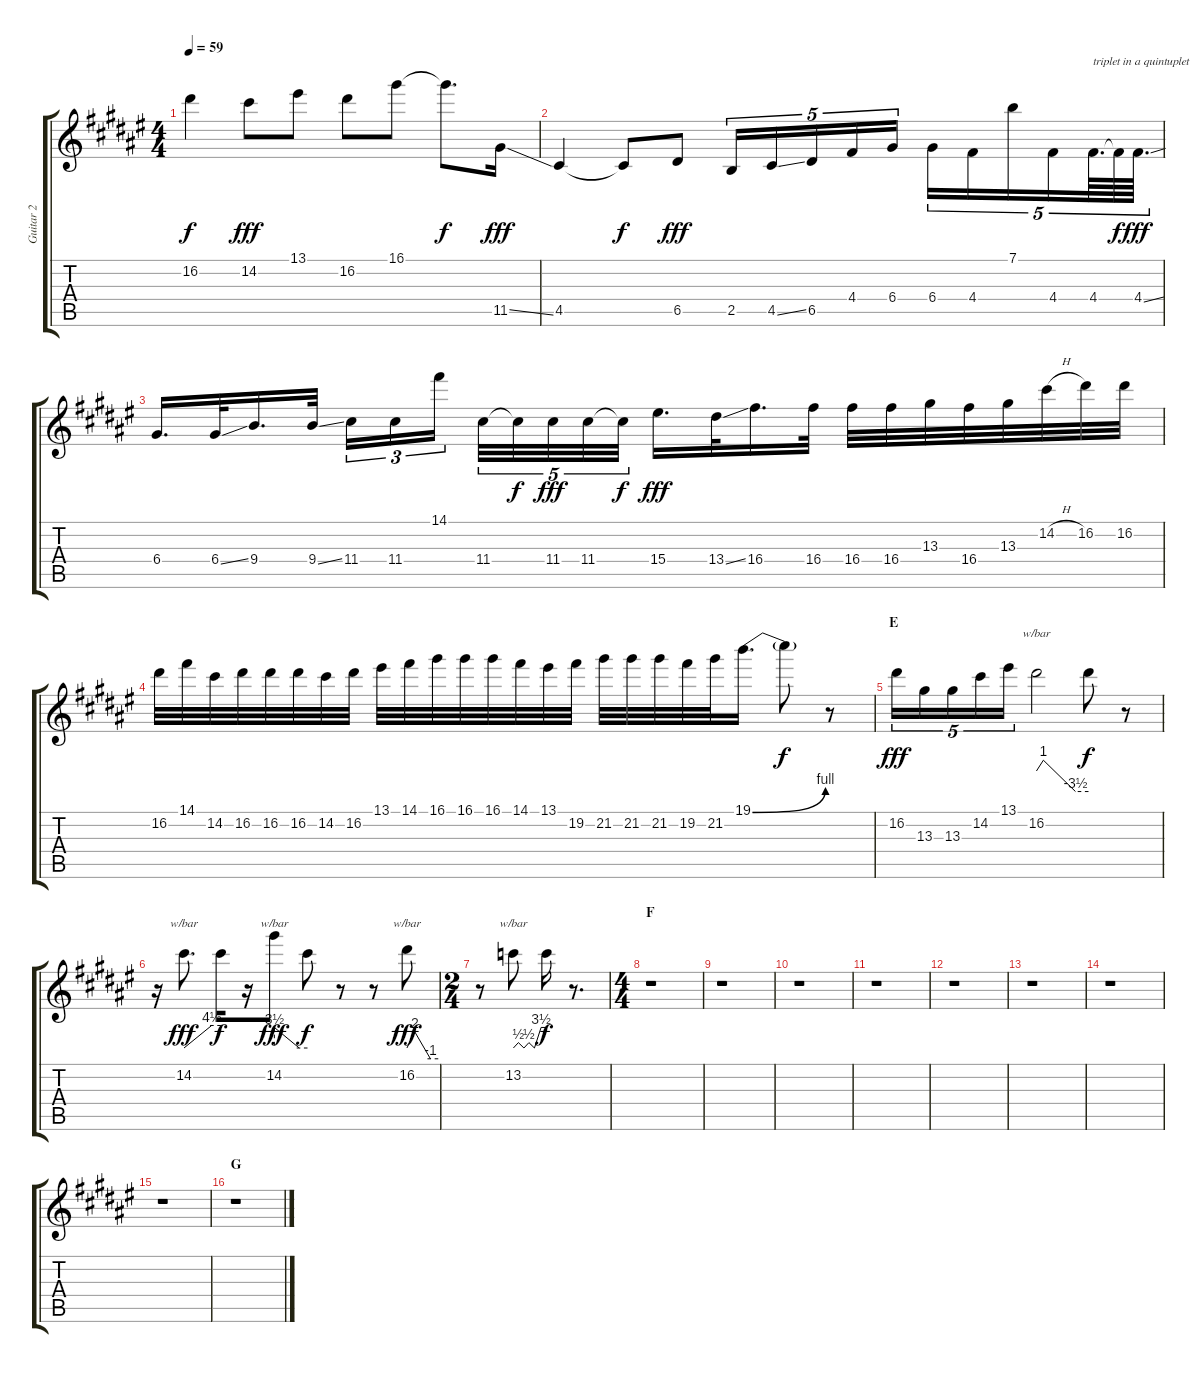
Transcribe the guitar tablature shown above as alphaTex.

\track ("Guitar 2" "Guitar 2") {instrument distortionguitar}
\staff {score tabs}
\tuning (E4 B3 G3 D3 A2 E2) {hide}
\ts (4 4)
\tempo 59
\clef g2
\ks f#
16.2{t}.4{dy f} 14.2.8{dy fff} 13.1.8 16.2.8 16.1.8 16.1{t}.8{d dy f} 11.5{ss}.16{dy fff} |
4.5.4 4.5{t}.8{dy f} 6.5.8{dy fff} 2.5.16{tu (5 4)} 4.5{ss}.16{tu (5 4)} 6.5.16{tu (5 4)} 4.4.16{tu (5 4)} 6.4.16{tu (5 4)} 6.4.16{tu (5 4)} 4.4.16{tu (5 4)} 7.1.16{tu (5 4)} 4.4.16{tu (5 4)} 4.4.64{d tu (5 4) txt "triplet in a quintuplet"} 4.4{t}.64{tu (5 4) dy f} 4.4{ss}.64{d tu (5 4) dy fff} |
6.4.16{d} 6.4{ss}.32 9.4.16{d} 9.4{ss}.32 11.4.16{tu (3 2)} 11.4.16{tu (3 2)} 14.1.16{tu (3 2)} 11.4.32{tu (5 4)} 11.4{t}.32{tu (5 4) dy f} 11.4.32{tu (5 4) dy fff} 11.4.32{tu (5 4)} 11.4{t}.32{tu (5 4) dy f} 15.4.16{d dy fff} 13.4{ss}.32 16.4.16{d} 16.4.32 16.4.32 16.4.32 13.3.32 16.4.32 13.3.32 14.2{h}.32 16.2.32 16.2.32 |
16.2.32 14.1.32 14.2.32 16.2.32 16.2.32 16.2.32 14.2.32 16.2.32 13.1.32 14.1.32 16.1.32 16.1.32 16.1.32 14.1.32 13.1.32 19.2.32 21.2.32 21.2.32 21.2.32 19.2.32 21.2.32 19.1{be (bend 0 0 60 4)}.16{d} 19.1{t}.8{dy f} r.8 |
\section ("" "E")
16.2.16{tu (5 4) dy fff} 13.3.16{tu (5 4)} 13.3.16{tu (5 4)} 14.2.16{tu (5 4)} 13.1.16{tu (5 4)} 16.2.2{tbe (custom default 0 0 8 4 45 -14 60 -14)} 16.2{t}.8{dy f} r.8 |
r.16 14.2.8{d tbe (custom default 0 0 45 18 60 18) dy fff} 14.2{t}.16{dy f} r.16 14.2.8{tbe (custom default 0 14 45 0 60 0) dy fff} 14.2{t}.8{dy f} r.8 r.8 16.2.8{tbe (custom default 0 0 15 8 45 -4 60 -4) dy fff} |
\ts (2 4)
r.8 13.2.8{tbe (custom default 0 0 9 2 19 0 28 2 38 0 50 14 60 14)} 13.2{t}.16{dy f} r.8{d} |
\ts (4 4)
\section ("" "F")
r.1 |
r.1 |
r.1 |
r.1 |
r.1 |
r.1 |
r.1 |
r.1 |
\section ("" "G")
r.1
